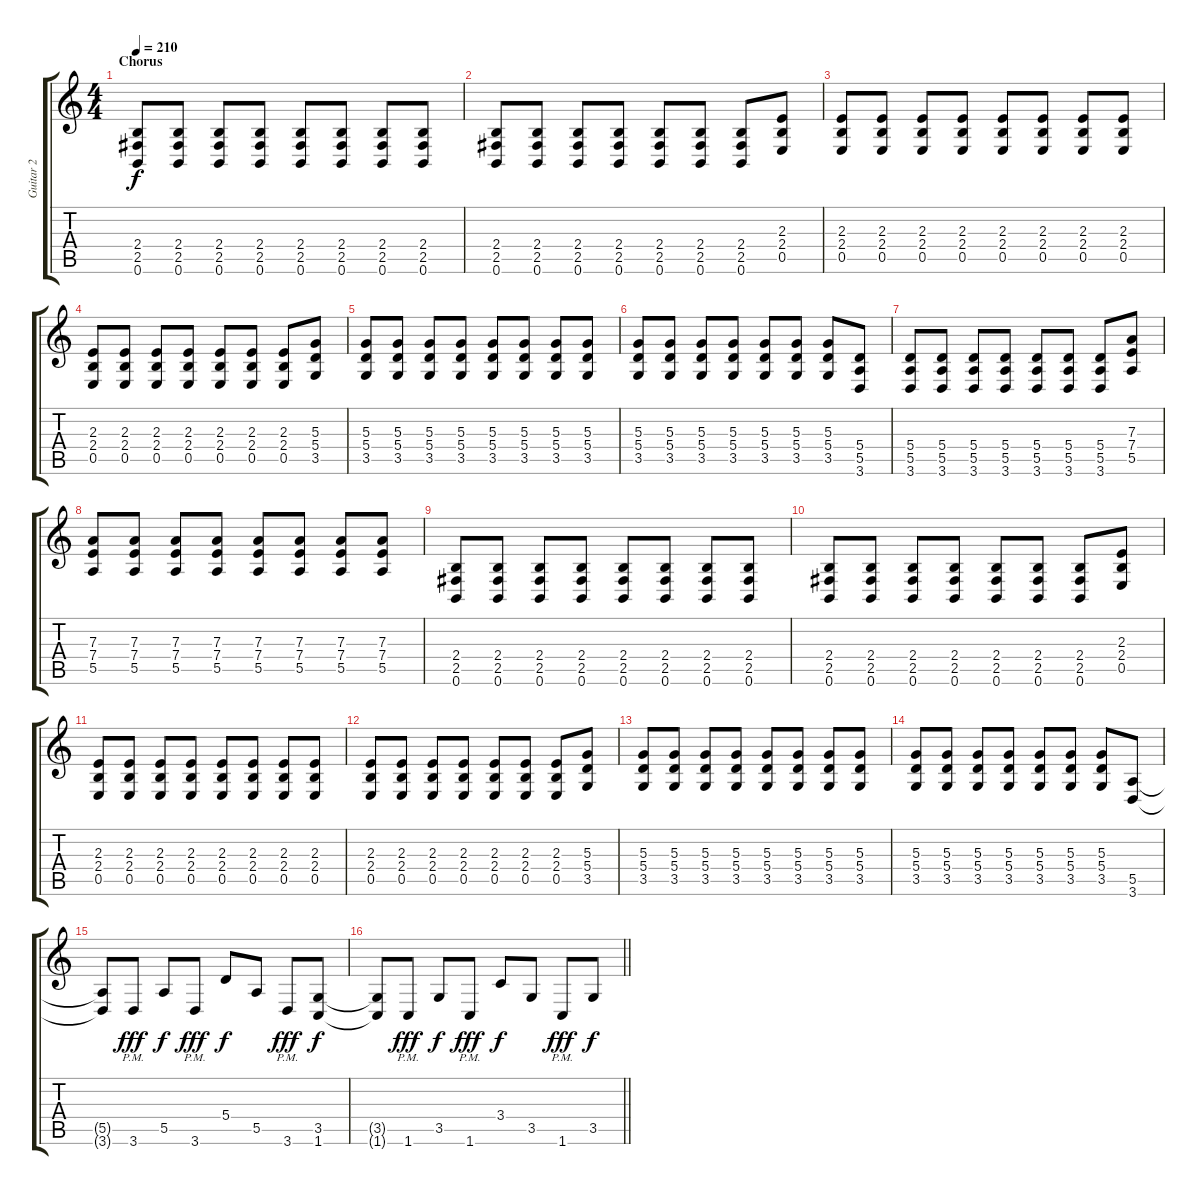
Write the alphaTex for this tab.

\track ("Guitar 2" "Guitar 2") {instrument distortionguitar}
\staff {score tabs}
\tuning (B3 Gb3 D3 A2 E2 B1) {hide}
\ts (4 4)
\section ("" "Chorus")
\tempo 210
\clef g2
\ks c
(2.4 2.5 0.6).8{dy f balance 0} (2.4 2.5 0.6).8 (2.4 2.5 0.6).8 (2.4 2.5 0.6).8 (2.4 2.5 0.6).8 (2.4 2.5 0.6).8 (2.4 2.5 0.6).8 (2.4 2.5 0.6).8 |
(2.4 2.5 0.6).8 (2.4 2.5 0.6).8 (2.4 2.5 0.6).8 (2.4 2.5 0.6).8 (2.4 2.5 0.6).8 (2.4 2.5 0.6).8 (2.4 2.5 0.6).8 (2.3 2.4 0.5).8 |
(2.3 2.4 0.5).8 (2.3 2.4 0.5).8 (2.3 2.4 0.5).8 (2.3 2.4 0.5).8 (2.3 2.4 0.5).8 (2.3 2.4 0.5).8 (2.3 2.4 0.5).8 (2.3 2.4 0.5).8 |
(2.3 2.4 0.5).8 (2.3 2.4 0.5).8 (2.3 2.4 0.5).8 (2.3 2.4 0.5).8 (2.3 2.4 0.5).8 (2.3 2.4 0.5).8 (2.3 2.4 0.5).8 (5.3 5.4 3.5).8 |
(5.3 5.4 3.5).8 (5.3 5.4 3.5).8 (5.3 5.4 3.5).8 (5.3 5.4 3.5).8 (5.3 5.4 3.5).8 (5.3 5.4 3.5).8 (5.3 5.4 3.5).8 (5.3 5.4 3.5).8 |
(5.3 5.4 3.5).8 (5.3 5.4 3.5).8 (5.3 5.4 3.5).8 (5.3 5.4 3.5).8 (5.3 5.4 3.5).8 (5.3 5.4 3.5).8 (5.3 5.4 3.5).8 (5.4 5.5 3.6).8 |
(5.4 5.5 3.6).8 (5.4 5.5 3.6).8 (5.4 5.5 3.6).8 (5.4 5.5 3.6).8 (5.4 5.5 3.6).8 (5.4 5.5 3.6).8 (5.4 5.5 3.6).8 (7.3 7.4 5.5).8 |
(7.3 7.4 5.5).8 (7.3 7.4 5.5).8 (7.3 7.4 5.5).8 (7.3 7.4 5.5).8 (7.3 7.4 5.5).8 (7.3 7.4 5.5).8 (7.3 7.4 5.5).8 (7.3 7.4 5.5).8 |
(2.4 2.5 0.6).8 (2.4 2.5 0.6).8 (2.4 2.5 0.6).8 (2.4 2.5 0.6).8 (2.4 2.5 0.6).8 (2.4 2.5 0.6).8 (2.4 2.5 0.6).8 (2.4 2.5 0.6).8 |
(2.4 2.5 0.6).8 (2.4 2.5 0.6).8 (2.4 2.5 0.6).8 (2.4 2.5 0.6).8 (2.4 2.5 0.6).8 (2.4 2.5 0.6).8 (2.4 2.5 0.6).8 (2.3 2.4 0.5).8 |
(2.3 2.4 0.5).8 (2.3 2.4 0.5).8 (2.3 2.4 0.5).8 (2.3 2.4 0.5).8 (2.3 2.4 0.5).8 (2.3 2.4 0.5).8 (2.3 2.4 0.5).8 (2.3 2.4 0.5).8 |
(2.3 2.4 0.5).8 (2.3 2.4 0.5).8 (2.3 2.4 0.5).8 (2.3 2.4 0.5).8 (2.3 2.4 0.5).8 (2.3 2.4 0.5).8 (2.3 2.4 0.5).8 (5.3 5.4 3.5).8 |
(5.3 5.4 3.5).8 (5.3 5.4 3.5).8 (5.3 5.4 3.5).8 (5.3 5.4 3.5).8 (5.3 5.4 3.5).8 (5.3 5.4 3.5).8 (5.3 5.4 3.5).8 (5.3 5.4 3.5).8 |
(5.3 5.4 3.5).8 (5.3 5.4 3.5).8 (5.3 5.4 3.5).8 (5.3 5.4 3.5).8 (5.3 5.4 3.5).8 (5.3 5.4 3.5).8 (5.3 5.4 3.5).8 (5.5 3.6).8 |
(5.5{t} 3.6{t}).8 3.6{pm}.8{dy fff} 5.5.8{dy f} 3.6{pm}.8{dy fff} 5.4.8{dy f} 5.5.8 3.6{pm}.8{dy fff} (3.5 1.6).8{dy f} |
\barLineRight lightlight
(3.5{t} 1.6{t}).8 1.6{pm}.8{dy fff} 3.5.8{dy f} 1.6{pm}.8{dy fff} 3.4.8{dy f} 3.5.8 1.6{pm}.8{dy fff} 3.5.8{dy f}
